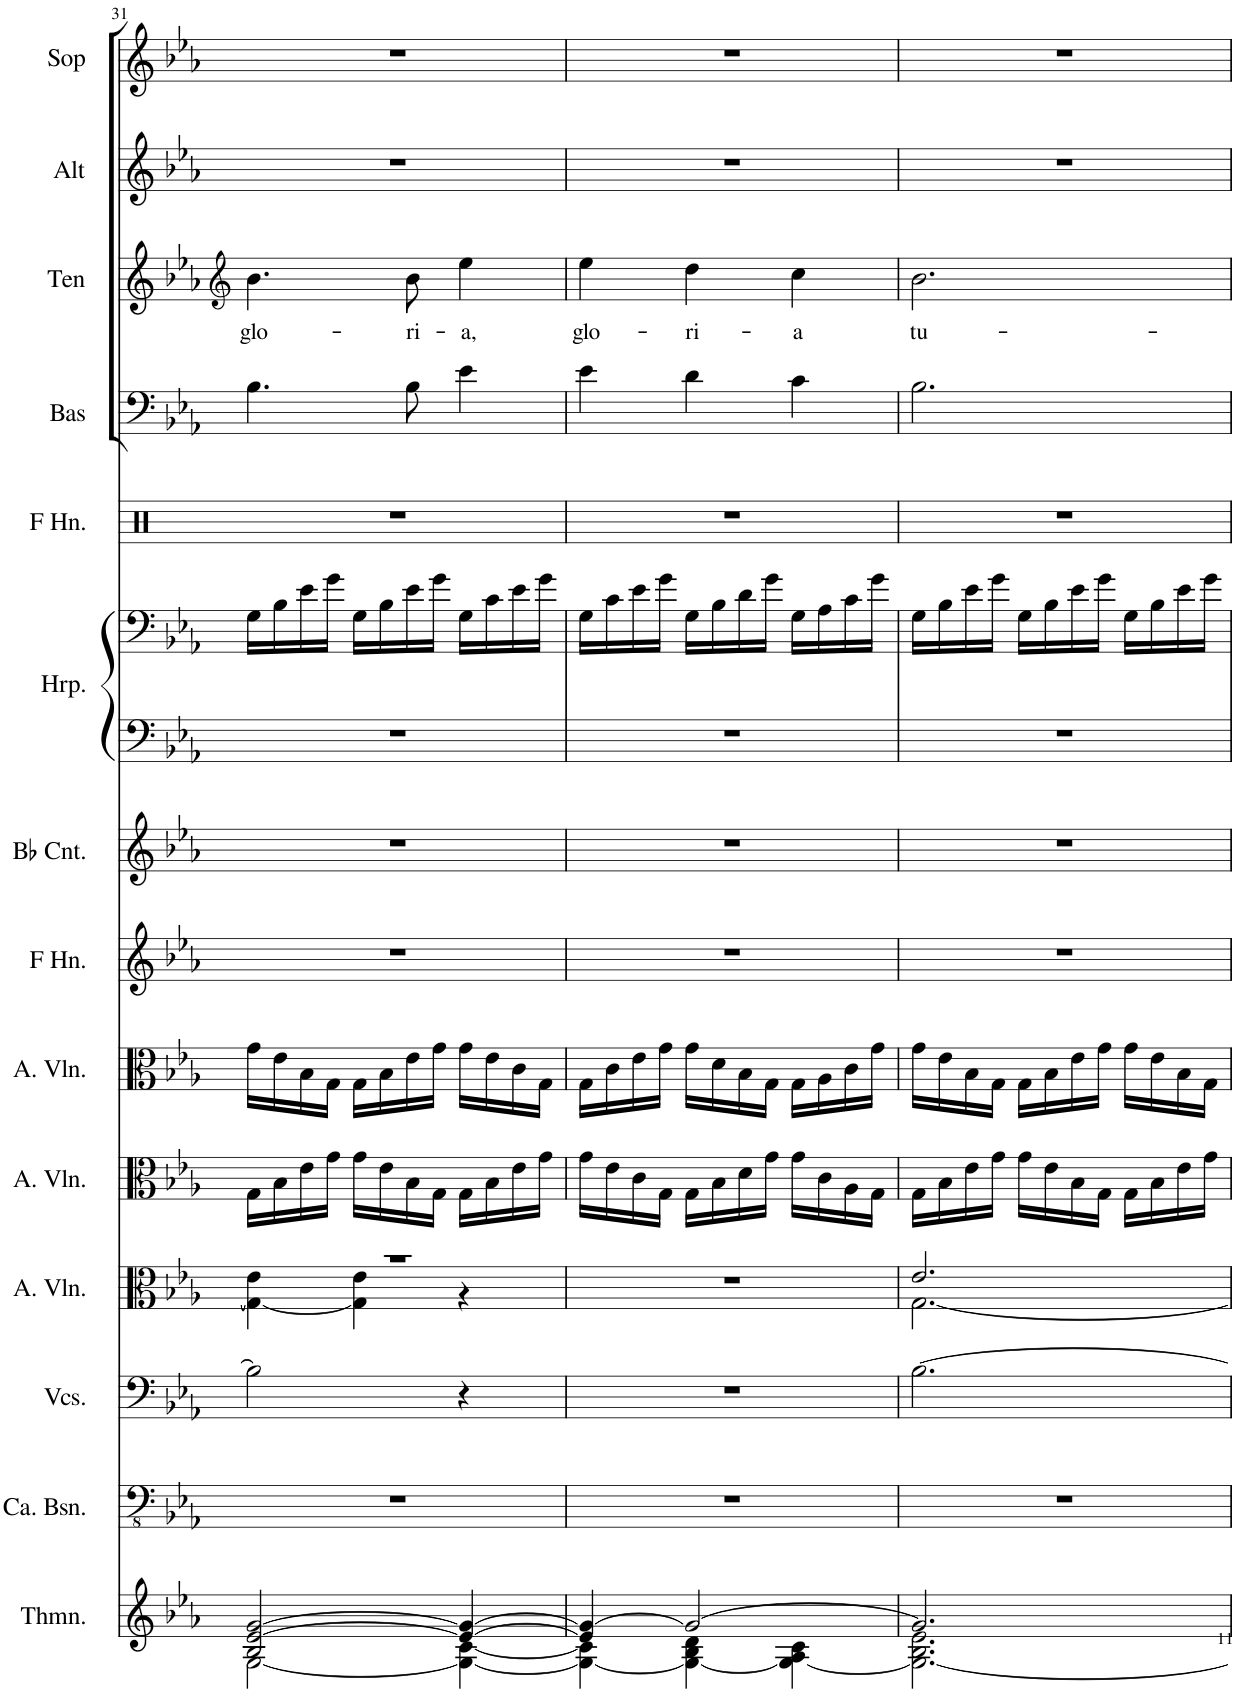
**kern	**kern	**kern	**kern	**kern	**kern	**kern	**kern	**kern	**kern	**kern	**kern	**kern	**text	**kern	**kern
*part14	*part13	*part12	*part11	*part10	*part9	*part8	*part7	*part6	*part6	*part5	*part4	*part3	*part3	*part2	*part1
*staff15	*staff14	*staff13	*staff12	*staff11	*staff10	*staff9	*staff8	*staff7	*staff6	*staff5	*staff4	*staff3	*staff3	*staff2	*staff1
*I"Theremin, Organ	*I"Contrabassen	*I"Cello II	*I"Cello I	*I"Altviolen	*I"Altviolen	*I"Hoorn in F	*I"Cornet in Bb	*I"Harp, Harp	*	*I"Hoorn in F,	*I"Bas	*I"Ten	*	*I"Alt	*I"Sop
*I'Thmn.	*I'Ca. Bsn.	*	*	*I'A. Vln.	*I'A. Vln.	*	*	*I'Hrp.	*	*	*I'Bas	*I'Ten	*	*I'Alt	*I'Sop
!!LO:PB:g=z
*clefG2	*clefFv4	*clefF4	*clefC3	*clefC3	*clefC3	*clefG2	*clefG2	*clefF4	*clefF4	*clefX	*clefF4	*clefG2	*	*clefG2	*clefG2
*	*	*	*	*	*	*Trd4c7	*Trd1c2	*	*	*Trd4c7	*	*Trd1c2	*	*Trd1c2	*
*k[b-e-a-]	*k[b-e-a-]	*k[b-e-a-]	*k[b-e-a-]	*k[b-e-a-]	*k[b-e-a-]	*k[b-e-a-]	*k[b-e-a-]	*k[b-e-a-]	*k[b-e-a-]	*k[b-e-a-]	*k[b-e-a-]	*k[b-e-a-]	*	*k[b-e-a-]	*k[b-e-a-]
*M3/4	*M3/4	*M3/4	*M3/4	*M3/4	*M3/4	*M3/4	*M3/4	*M3/4	*M3/4	*M3/4	*M3/4	*M3/4	*	*M3/4	*M3/4
=31	=31	=31	=31	=31	=31	=31	=31	=31	=31	=31	=31	=31	=31	=31	=31
*^	*	*	*^	*	*	*	*	*	*	*	*	*	*	*	*
!	!	!	!	!	!	!	!	!	!	!	!	!	!	!	!LO:LY:b	!	!
2B-/ [2e-/ [2g/	[2G\	2.r	2B-\]	2.r	4G\_ 4e-\	16G\LL	16g\LL	2.r	2.r	2.r	16G\LL	2.r	4.B-\	4.b-\	glo-	2.r	2.r
.	.	.	.	.	.	16B-\	16e-\	.	.	.	16B-\	.	.	.	.	.	.
.	.	.	.	.	.	16e-\	16B-\	.	.	.	16e-\	.	.	.	.	.	.
.	.	.	.	.	.	16g\JJ	16G\JJ	.	.	.	16g\JJ	.	.	.	.	.	.
.	.	.	.	.	4G\] 4e-\	16g\LL	16G\LL	.	.	.	16G\LL	.	.	.	.	.	.
.	.	.	.	.	.	16e-\	16B-\	.	.	.	16B-\	.	.	.	.	.	.
!	!	!	!	!	!	!	!	!	!	!	!	!	!	!	!LO:LY:b	!	!
.	.	.	.	.	.	16B-\	16e-\	.	.	.	16e-\	.	8B-\	8b-\	-ri-	.	.
.	.	.	.	.	.	16G\JJ	16g\JJ	.	.	.	16g\JJ	.	.	.	.	.	.
!	!	!	!	!	!	!	!	!	!	!	!	!	!	!	!LO:LY:b	!	!
4e-/_ 4g/_	4G\_ [4c\	.	4r	.	4r	16G\LL	16g\LL	.	.	.	16G\LL	.	4e-\	4ee-\	-a,	.	.
.	.	.	.	.	.	16B-\	16e-\	.	.	.	16c\	.	.	.	.	.	.
.	.	.	.	.	.	16e-\	16c\	.	.	.	16e-\	.	.	.	.	.	.
.	.	.	.	.	.	16g\JJ	16G\JJ	.	.	.	16g\JJ	.	.	.	.	.	.
*	*	*	*	*v	*v	*	*	*	*	*	*	*	*	*	*	*	*
=32	=32	=32	=32	=32	=32	=32	=32	=32	=32	=32	=32	=32	=32	=32	=32	=32
!	!	!	!	!	!	!	!	!	!	!	!	!	!	!LO:LY:b	!	!
4e-/] 4g/_	4G\_ 4c\]	2.r	2.r	2.r	16g\LL	16G\LL	2.r	2.r	2.r	16G\LL	2.r	4e-\	4ee-\	glo-	2.r	2.r
.	.	.	.	.	16e-\	16c\	.	.	.	16c\	.	.	.	.	.	.
.	.	.	.	.	16c\	16e-\	.	.	.	16e-\	.	.	.	.	.	.
.	.	.	.	.	16G\JJ	16g\JJ	.	.	.	16g\JJ	.	.	.	.	.	.
!	!	!	!	!	!	!	!	!	!	!	!	!	!	!LO:LY:b	!	!
2g/_	4G\_ 4B-\ 4d\	.	.	.	16G\LL	16g\LL	.	.	.	16G\LL	.	4d\	4dd\	-ri-	.	.
.	.	.	.	.	16B-\	16d\	.	.	.	16B-\	.	.	.	.	.	.
.	.	.	.	.	16d\	16B-\	.	.	.	16d\	.	.	.	.	.	.
.	.	.	.	.	16g\JJ	16G\JJ	.	.	.	16g\JJ	.	.	.	.	.	.
!	!	!	!	!	!	!	!	!	!	!	!	!	!	!LO:LY:b	!	!
.	4G\_ 4A-\ 4c\	.	.	.	16g\LL	16G\LL	.	.	.	16G\LL	.	4c\	4cc\	-a	.	.
.	.	.	.	.	16c\	16A-\	.	.	.	16A-\	.	.	.	.	.	.
.	.	.	.	.	16A-\	16c\	.	.	.	16c\	.	.	.	.	.	.
.	.	.	.	.	16G\JJ	16g\JJ	.	.	.	16g\JJ	.	.	.	.	.	.
=33	=33	=33	=33	=33	=33	=33	=33	=33	=33	=33	=33	=33	=33	=33	=33	=33
*	*	*	*	*^	*	*	*	*	*	*	*	*	*	*	*	*
!	!	!	!	!	!	!	!	!	!	!	!	!	!	!	!LO:LY:b	!	!
2.g/]	2.G\_ 2.B-\ 2.e-\	2.r	[2.B-\	2.e-/	[2.G\	16G\LL	16g\LL	2.r	2.r	2.r	16G\LL	2.r	2.B-\	2.b-\	tu-	2.r	2.r
.	.	.	.	.	.	16B-\	16e-\	.	.	.	16B-\	.	.	.	.	.	.
.	.	.	.	.	.	16e-\	16B-\	.	.	.	16e-\	.	.	.	.	.	.
.	.	.	.	.	.	16g\JJ	16G\JJ	.	.	.	16g\JJ	.	.	.	.	.	.
.	.	.	.	.	.	16g\LL	16G\LL	.	.	.	16G\LL	.	.	.	.	.	.
.	.	.	.	.	.	16e-\	16B-\	.	.	.	16B-\	.	.	.	.	.	.
.	.	.	.	.	.	16B-\	16e-\	.	.	.	16e-\	.	.	.	.	.	.
.	.	.	.	.	.	16G\JJ	16g\JJ	.	.	.	16g\JJ	.	.	.	.	.	.
.	.	.	.	.	.	16G\LL	16g\LL	.	.	.	16G\LL	.	.	.	.	.	.
.	.	.	.	.	.	16B-\	16e-\	.	.	.	16B-\	.	.	.	.	.	.
.	.	.	.	.	.	16e-\	16B-\	.	.	.	16e-\	.	.	.	.	.	.
.	.	.	.	.	.	16g\JJ	16G\JJ	.	.	.	16g\JJ	.	.	.	.	.	.
*v	*v	*	*	*v	*v	*	*	*	*	*	*	*	*	*	*	*	*
=	=	=	=	=	=	=	=	=	=	=	=	=	=	=	=
*-	*-	*-	*-	*-	*-	*-	*-	*-	*-	*-	*-	*-	*-	*-	*-
